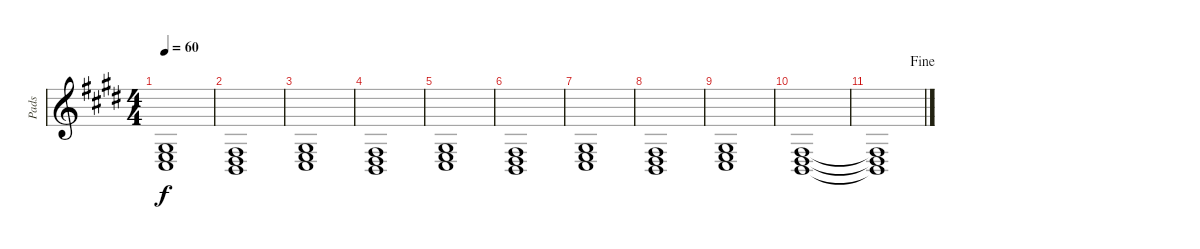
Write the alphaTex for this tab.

\track ("Pads" "Pads") {instrument pad4choir}
\staff {score}
\tuning (E4 B3 G3 D3 A2 E2) {hide}
\ts (4 4)
\tempo 60
\clef g2
\ks e
(1.3 2.4 4.5).1{dy f} |
(4.4 6.5 7.6).1 |
(1.3 2.4 4.5).1 |
(4.4 6.5 7.6).1 |
(1.3 2.4 4.5).1 |
(4.4 6.5 7.6).1 |
(1.3 2.4 4.5).1 |
(4.4 6.5 7.6).1 |
(1.3 2.4 4.5).1 |
(4.4 6.5 7.6).1 |
\jump fine
(4.4{t} 6.5{t} 7.6{t}).1
